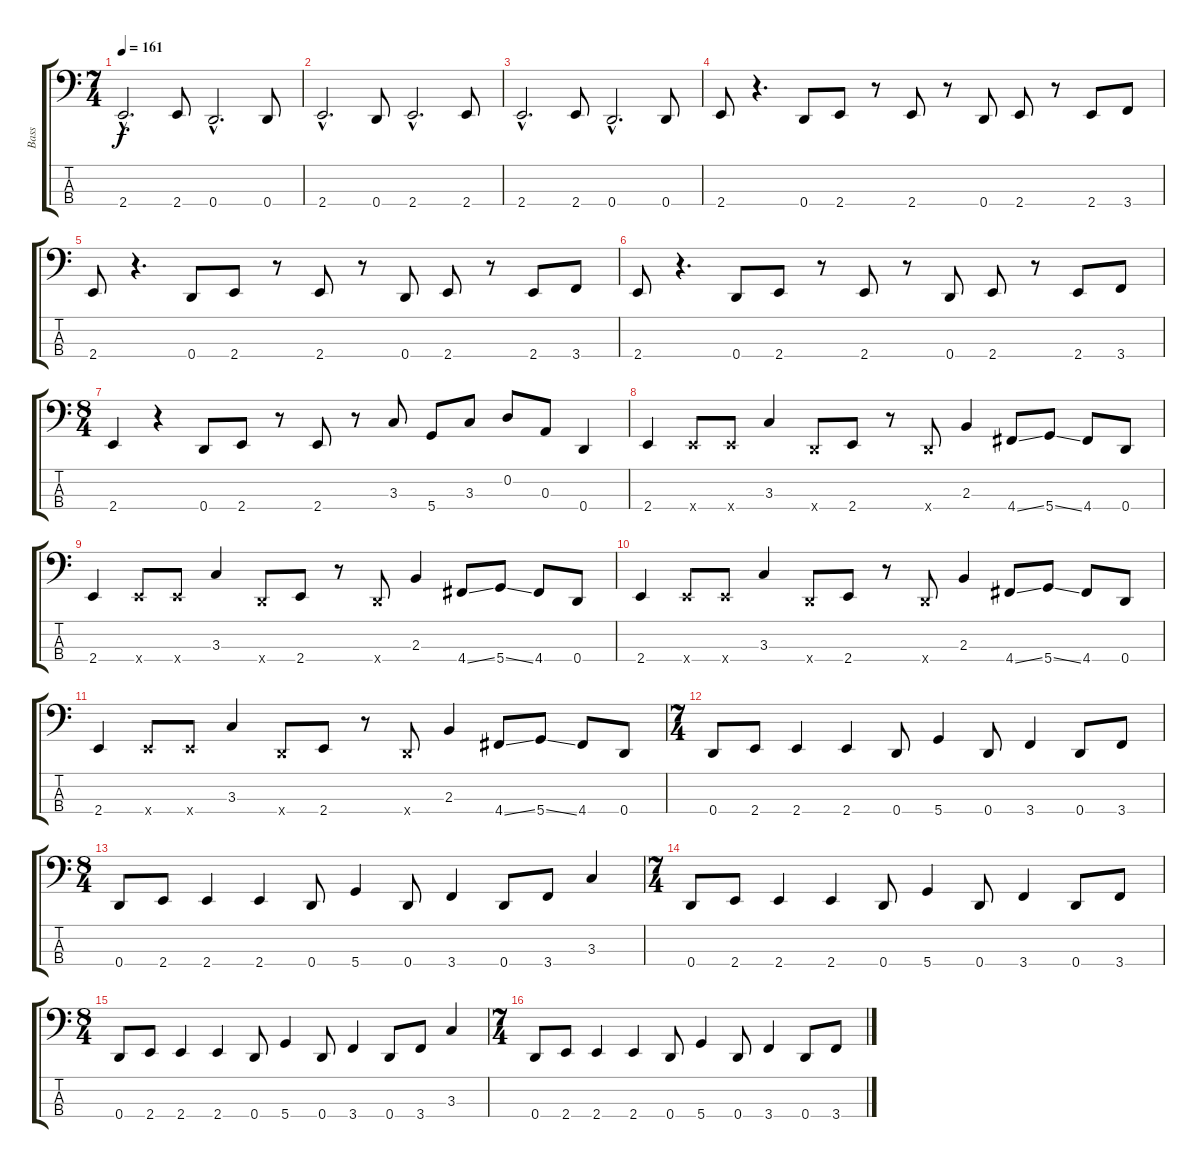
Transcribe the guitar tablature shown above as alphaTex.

\track ("Bass" "Bass") {instrument electricbassfinger}
\staff {score tabs}
\tuning (G2 D2 A1 D1) {hide}
\ts (7 4)
\tempo 161
\clef f4
\ks c
2.4{hac}.2{d dy f} 2.4.8 0.4{hac}.2{d} 0.4.8 |
2.4{hac}.2{d} 0.4.8 2.4{hac}.2{d} 2.4.8 |
2.4{hac}.2{d} 2.4.8 0.4{hac}.2{d} 0.4.8 |
2.4.8 r.4{d} 0.4.8 2.4.8 r.8 2.4.8 r.8 0.4.8 2.4.8 r.8 2.4.8 3.4.8 |
2.4.8 r.4{d} 0.4.8 2.4.8 r.8 2.4.8 r.8 0.4.8 2.4.8 r.8 2.4.8 3.4.8 |
2.4.8 r.4{d} 0.4.8 2.4.8 r.8 2.4.8 r.8 0.4.8 2.4.8 r.8 2.4.8 3.4.8 |
\ts (8 4)
2.4.4 r.4 0.4.8 2.4.8 r.8 2.4.8 r.8 3.3.8 5.4.8 3.3.8 0.2.8 0.3.8 0.4.4 |
2.4.4 2.4{x}.8 2.4{x}.8 3.3.4 0.4{x}.8 2.4.8 r.8 0.4{x}.8 2.3.4 4.4{ss}.8 5.4{ss}.8 4.4.8 0.4.8 |
2.4.4 2.4{x}.8 2.4{x}.8 3.3.4 0.4{x}.8 2.4.8 r.8 0.4{x}.8 2.3.4 4.4{ss}.8 5.4{ss}.8 4.4.8 0.4.8 |
2.4.4 2.4{x}.8 2.4{x}.8 3.3.4 0.4{x}.8 2.4.8 r.8 0.4{x}.8 2.3.4 4.4{ss}.8 5.4{ss}.8 4.4.8 0.4.8 |
2.4.4 2.4{x}.8 2.4{x}.8 3.3.4 0.4{x}.8 2.4.8 r.8 0.4{x}.8 2.3.4 4.4{ss}.8 5.4{ss}.8 4.4.8 0.4.8 |
\ts (7 4)
0.4.8 2.4.8 2.4.4 2.4.4 0.4.8 5.4.4 0.4.8 3.4.4 0.4.8 3.4.8 |
\ts (8 4)
0.4.8 2.4.8 2.4.4 2.4.4 0.4.8 5.4.4 0.4.8 3.4.4 0.4.8 3.4.8 3.3.4 |
\ts (7 4)
0.4.8 2.4.8 2.4.4 2.4.4 0.4.8 5.4.4 0.4.8 3.4.4 0.4.8 3.4.8 |
\ts (8 4)
0.4.8 2.4.8 2.4.4 2.4.4 0.4.8 5.4.4 0.4.8 3.4.4 0.4.8 3.4.8 3.3.4 |
\ts (7 4)
0.4.8 2.4.8 2.4.4 2.4.4 0.4.8 5.4.4 0.4.8 3.4.4 0.4.8 3.4.8
